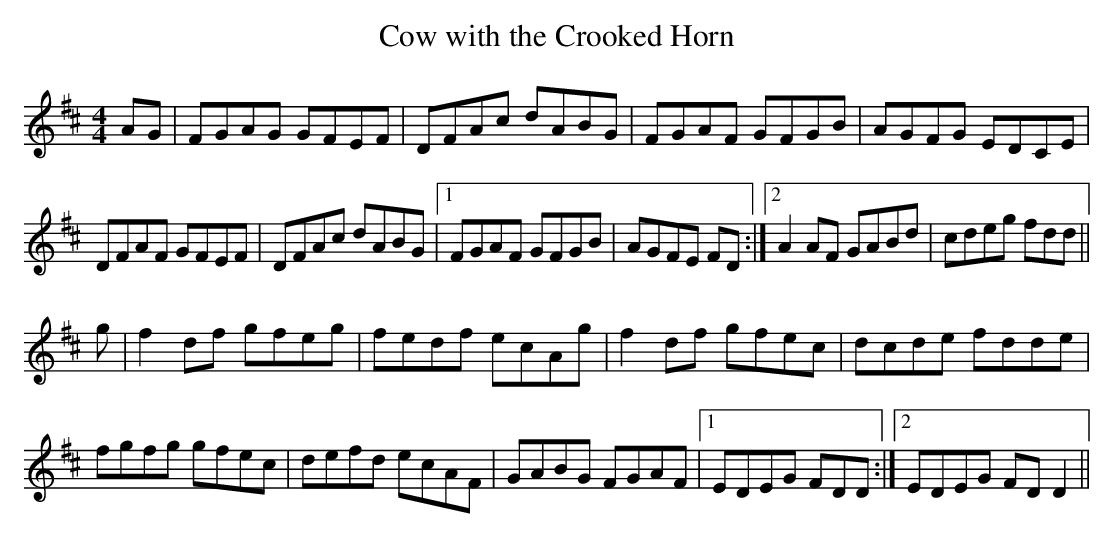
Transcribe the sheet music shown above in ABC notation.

X:1
T: Cow with the Crooked Horn
M: 4/4
L: 1/8
K: D
AG|FGAG GFEF|DFAc dABG|FGAF GFGB|AGFG EDCE|
DFAF GFEF|DFAc dABG|1 FGAF GFGB|AGFE FD :|2\
A2 AF GABd|cdeg fdd||
g|f2 df gfeg|fedf ecAg|f2 df gfec|dcde fdde|
fgfg gfec|defd ecAF|GABG FGAF|1 EDEG FDD :|2\
EDEG FD D2 ||
